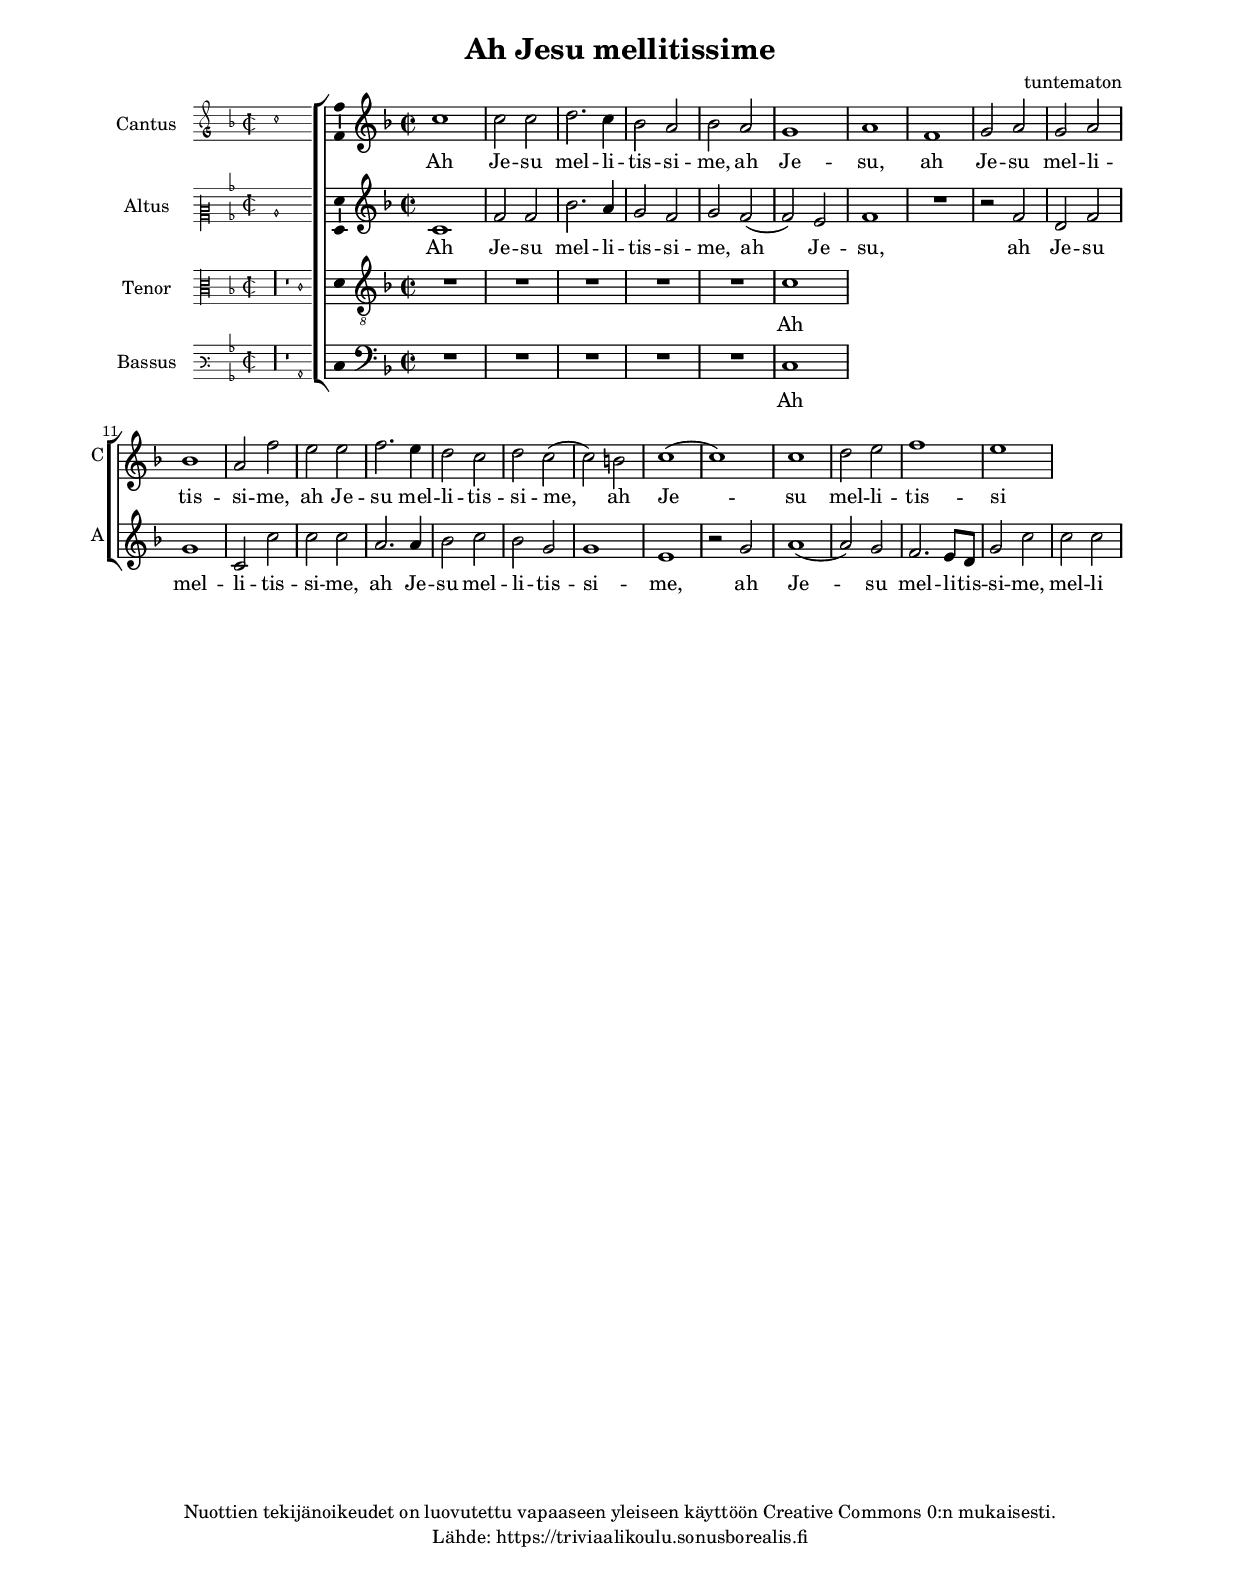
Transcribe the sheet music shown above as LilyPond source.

\version "2.20.0"
\include "suomi.ly"

\include "../paper-margins.ily"

#(set-global-staff-size 16)

global = {
%  \numericTimeSignature
  \time 2/2
%	\set Timing.measureLength = #(ly:make-moment 4/2)
%  \autoBeamOff
  \key f \major
  \set Staff.midiInstrument = #"voice oohs"
}


SopranoMusic = \relative c'' {
	\set Staff.instrumentName = #"Cantus"
	\set Staff.shortInstrumentName = "C"

	\incipit { \clef "mensural-g" \key f \major \time 2/2 c''1 }

	c1 | c2 c | d2. c4 | b2 a | b a | g1 | a | f |
	g2 a | g a | b1 | a2 f' | e e | f2. e4 | d2 c | 
	d c( | c) h | c1( | c) | c | d2 e | f1 | e |
}

stanzaOneLyrics = \lyricmode {
	Ah Je -- su mel -- li -- tis -- si -- me,
	ah Je -- su,
	ah Je -- su mel -- li -- tis -- si -- me,
	ah Je -- su mel -- li -- tis -- si -- me,
	ah Je -- su mel -- li -- tis -- si -- me,
	mel -- li -- tis -- si -- me,
	mel -- li -- tis -- si -- me,
	mel -- li -- tis -- si -- me.

	Fac ti -- bi lec -- tu -- lum in me,
	lec -- tu -- lum in me, lec -- tu -- lum in me,
	lec -- tu -- lum in me.

	Qui -- es -- ce in me -- o, me -- o cor -- de.
	Qui -- es -- ce in me -- o, me -- o cor -- de.

	Ut nun -- quam ob -- li -- vis -- car te.
	Ut nun -- quam ob -- li -- vis -- car te.
	
	Qui -- es -- ce in me -- o, me -- o cor -- de.	
	Qui -- es -- ce in me -- o, me -- o cor -- de.	

	Ut nun -- quam ob -- li -- vis -- car te.
	Ut nun -- quam ob -- li -- vis -- car te.
	Ut nun -- quam ob -- li -- vis -- car te.
}

AltoMusic = \relative c' {
	\set Staff.instrumentName = #"Altus"
	\set Staff.shortInstrumentName = "A"

	\incipit {
	  \clef "mensural-c2"
	  \override Staff.KeySignature.flat-positions = #'((-5 . 5))
	  \key f \major
	  \time 2/2 
	  c'1
	}

	c1 | f2 f | b2. a4 | g2 f | g f( | f) e | f1 | R |
	r2 f | d f | g1 | c,2 c' | c c | a2. a4 | b2 c | b g |
	g1 | e | r2 g | a1( | a2) g | f2. e8 d | g2 c | c c |
}

TenoreMusic = \relative c' {
	\set Staff.instrumentName = #"Tenor"
	\set Staff.shortInstrumentName = "T"

	\incipit { \clef "mensural-c3" \key f \major \time 2/2 r\maxima r1 c' }

	\clef "treble_8"
	\repeat unfold 5 { R1 | }
	c |	
}

BassMusic = \relative c {
	\set Staff.instrumentName = #"Bassus"
	\set Staff.shortInstrumentName = "B"

  \incipit {
    \clef "mensural-f"
    \set Staff.middleCClefPosition = #4
    \set Staff.middleCPosition = #4
    \set Staff.clefPosition = #0
    \override Staff.KeySignature.flat-positions = #'((-5 . 5))
    \key f \major
    \time 2/2 
    r\maxima r1 c
  }


	\clef bass
	\repeat unfold 5 { R | }
	c |
}


\header {
  title = "Ah Jesu mellitissime"
%  subtitle = ""
  composer = "tuntematon"
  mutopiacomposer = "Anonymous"
%  instrument = "Voice (SATB)"
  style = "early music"
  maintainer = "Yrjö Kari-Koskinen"
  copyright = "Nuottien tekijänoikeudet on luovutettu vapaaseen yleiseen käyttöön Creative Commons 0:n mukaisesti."
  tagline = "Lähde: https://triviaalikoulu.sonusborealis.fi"
}

\score {
  \new ChoirStaff <<
    \new Staff <<
      \new Voice = "Soprano" {
		    \global
        \SopranoMusic
      }
     \new Lyrics \lyricsto "Soprano" {
       \stanzaOneLyrics
     }
    >>
    \new Staff <<
      \new Voice = "Alto" {
        \global
        \AltoMusic
      }
     \new Lyrics \lyricsto "Alto" {
       \stanzaOneLyrics
     }
    >>
    \new Staff <<
      \new Voice = "Tenore" {
        \global
        \TenoreMusic
      }
      \new Lyrics \lyricsto "Tenore" {
       \stanzaOneLyrics
      }
    >>
    \new Staff <<
      \new Voice = "Bass" {
        \global
        \BassMusic
      }
      \new Lyrics \lyricsto "Bass" {
       \stanzaOneLyrics
      }
    >>
  >>
  \layout {
    \context {
      \Voice
      \consists "Ambitus_engraver"
    }
    indent = 3.5\cm
    incipit-width = 2\cm
    \context {
     \Staff \RemoveEmptyStaves
   }
    \context {
     \Score
     \override VerticalAxisGroup.remove-first = ##t
    }
  }
}
